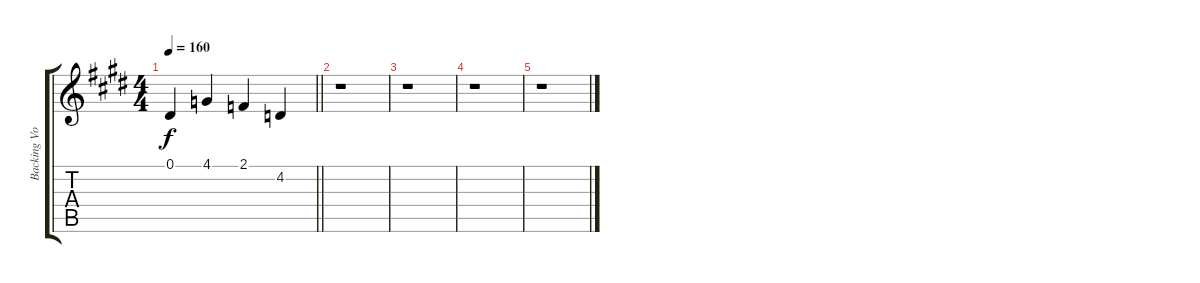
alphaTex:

\track ("Backing Vocals 2" "Backing Vo") {instrument lead2sawtooth}
\staff {score tabs}
\tuning (Eb4 Bb3 Gb3 Db3 Ab2 Eb2) {hide}
\ts (4 4)
\tempo 160
\clef g2
\barLineRight lightlight
\ks e
0.1.4{dy f} 4.1.4 2.1.4 4.2.4 |
r.1 |
r.1 |
r.1 |
r.1
